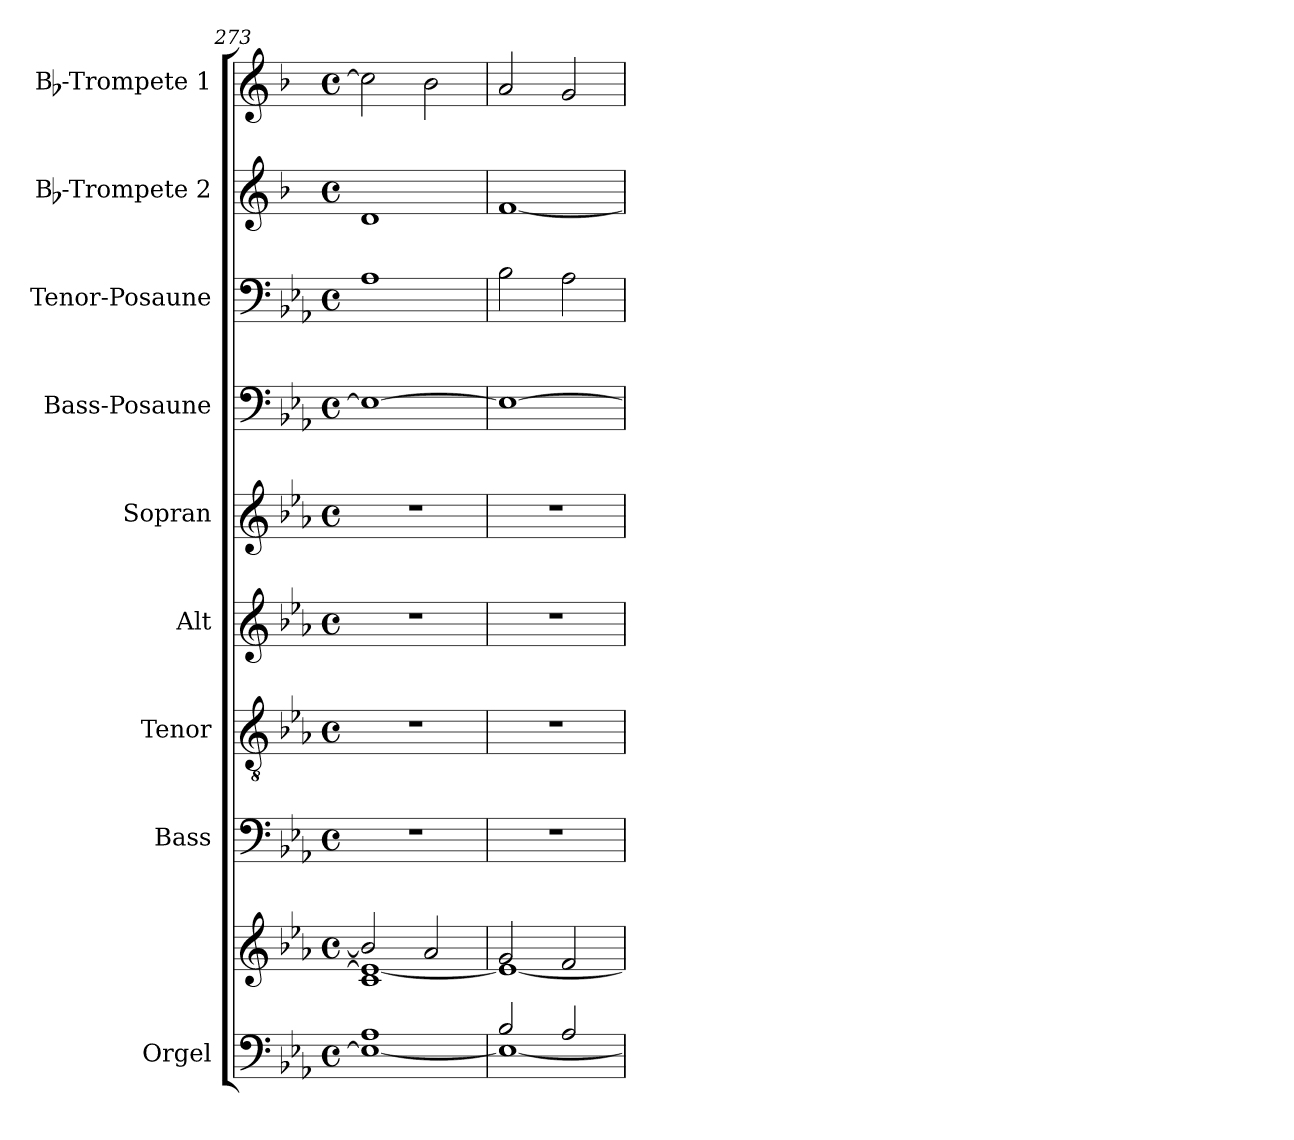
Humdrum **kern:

**kern	**kern	**kern	**kern	**kern	**kern	**kern	**kern	**kern	**kern
*part9	*part9	*part8	*part7	*part6	*part5	*part4	*part3	*part2	*part1
*staff10	*staff9	*staff8	*staff7	*staff6	*staff5	*staff4	*staff3	*staff2	*staff1
*I"Orgel	*	*I"Bass	*I"Tenor	*I"Alt	*I"Sopran	*I"Bass-Posaune	*I"Tenor-Posaune	*I"Bb-Trompete 2	*I"Bb-Trompete 1
*I'Org.	*	*I'B.	*I'T.	*I'A.	*I'S.	*I'B. Pos.	*I'T. Pos.	*I'Trp. 2	*I'Trp. 1
*clefF4	*clefG2	*clefF4	*clefGv2	*clefG2	*clefG2	*clefF4	*clefF4	*clefG2	*clefG2
*	*	*	*	*	*	*	*	*ITrd1c2	*ITrd1c2
*k[b-e-a-]	*k[b-e-a-]	*k[b-e-a-]	*k[b-e-a-]	*k[b-e-a-]	*k[b-e-a-]	*k[b-e-a-]	*k[b-e-a-]	*k[b-e-a-]	*k[b-e-a-]
*E-:	*E-:	*E-:	*E-:	*E-:	*E-:	*E-:	*E-:	*E-:	*E-:
*M4/4	*M4/4	*M4/4	*M4/4	*M4/4	*M4/4	*M4/4	*M4/4	*M4/4	*M4/4
*met(c)	*met(c)	*met(c)	*met(c)	*met(c)	*met(c)	*met(c)	*met(c)	*met(c)	*met(c)
=273	=273	=273	=273	=273	=273	=273	=273	=273	=273
*^	*^	*	*	*	*	*	*	*	*
1A-	1E-_	2b-/]	1c 1e-_	1r	1r	1r	1r	1E-_	1A-	1c	2b-\]
.	.	2a-/	.	.	.	.	.	.	.	.	2a-\
=274	=274	=274	=274	=274	=274	=274	=274	=274	=274	=274	=274
2B-/	1E-_	2g/	1e-_	1r	1r	1r	1r	1E-_	2B-\	[1e-	2g/
2A-/	.	2f/	.	.	.	.	.	.	2A-\	.	2f/
*v	*v	*	*	*	*	*	*	*	*	*	*
*	*v	*v	*	*	*	*	*	*	*	*
=	=	=	=	=	=	=	=	=	=
*-	*-	*-	*-	*-	*-	*-	*-	*-	*-
